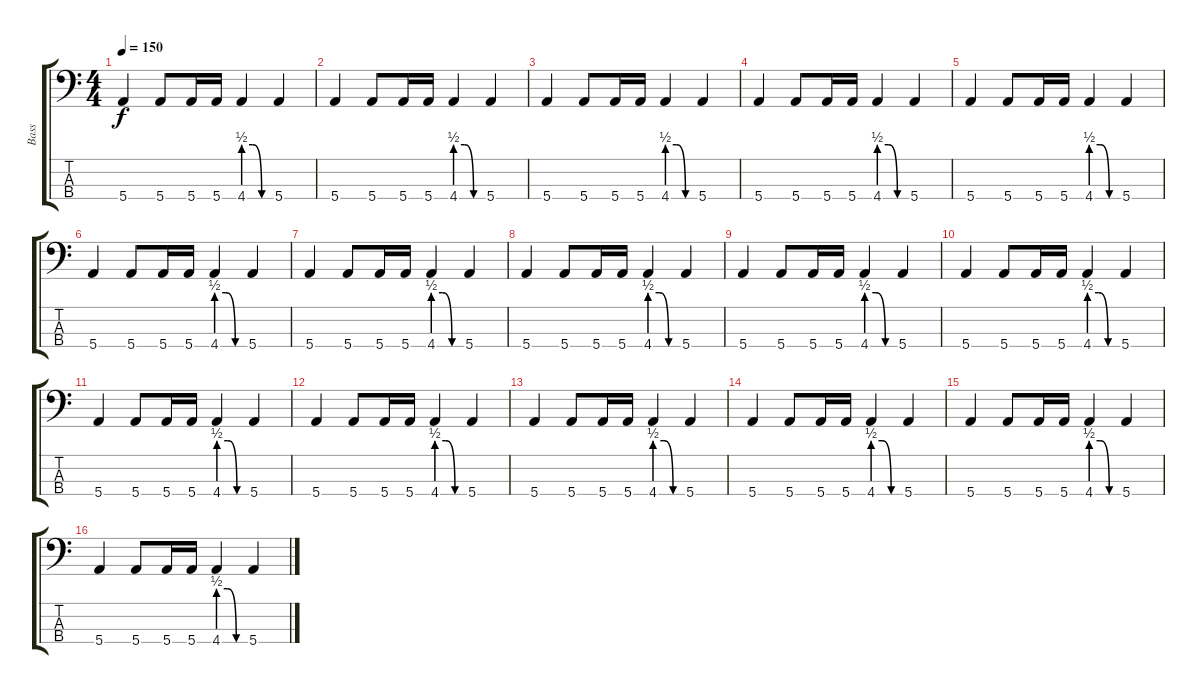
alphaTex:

\track ("Bass" "Bass") {instrument electricbassfinger}
\staff {score tabs}
\tuning (G2 D2 A1 E1) {hide}
\ts (4 4)
\tempo 150
\clef f4
\ks c
5.4.4{dy f} 5.4.8 5.4.16 5.4.16 4.4{be (custom 0 2 20 2 40 0 60 0)}.4 5.4.4 |
5.4.4 5.4.8 5.4.16 5.4.16 4.4{be (custom 0 2 20 2 40 0 60 0)}.4 5.4.4 |
5.4.4 5.4.8 5.4.16 5.4.16 4.4{be (custom 0 2 20 2 40 0 60 0)}.4 5.4.4 |
5.4.4 5.4.8 5.4.16 5.4.16 4.4{be (custom 0 2 20 2 40 0 60 0)}.4 5.4.4 |
5.4.4 5.4.8 5.4.16 5.4.16 4.4{be (custom 0 2 20 2 40 0 60 0)}.4 5.4.4 |
5.4.4 5.4.8 5.4.16 5.4.16 4.4{be (custom 0 2 20 2 40 0 60 0)}.4 5.4.4 |
5.4.4 5.4.8 5.4.16 5.4.16 4.4{be (custom 0 2 20 2 40 0 60 0)}.4 5.4.4 |
5.4.4 5.4.8 5.4.16 5.4.16 4.4{be (custom 0 2 20 2 40 0 60 0)}.4 5.4.4 |
5.4.4 5.4.8 5.4.16 5.4.16 4.4{be (custom 0 2 20 2 40 0 60 0)}.4 5.4.4 |
5.4.4 5.4.8 5.4.16 5.4.16 4.4{be (custom 0 2 20 2 40 0 60 0)}.4 5.4.4 |
5.4.4 5.4.8 5.4.16 5.4.16 4.4{be (custom 0 2 20 2 40 0 60 0)}.4 5.4.4 |
5.4.4 5.4.8 5.4.16 5.4.16 4.4{be (custom 0 2 20 2 40 0 60 0)}.4 5.4.4 |
5.4.4 5.4.8 5.4.16 5.4.16 4.4{be (custom 0 2 20 2 40 0 60 0)}.4 5.4.4 |
5.4.4 5.4.8 5.4.16 5.4.16 4.4{be (custom 0 2 20 2 40 0 60 0)}.4 5.4.4 |
5.4.4 5.4.8 5.4.16 5.4.16 4.4{be (custom 0 2 20 2 40 0 60 0)}.4 5.4.4 |
5.4.4 5.4.8 5.4.16 5.4.16 4.4{be (custom 0 2 20 2 40 0 60 0)}.4 5.4.4
